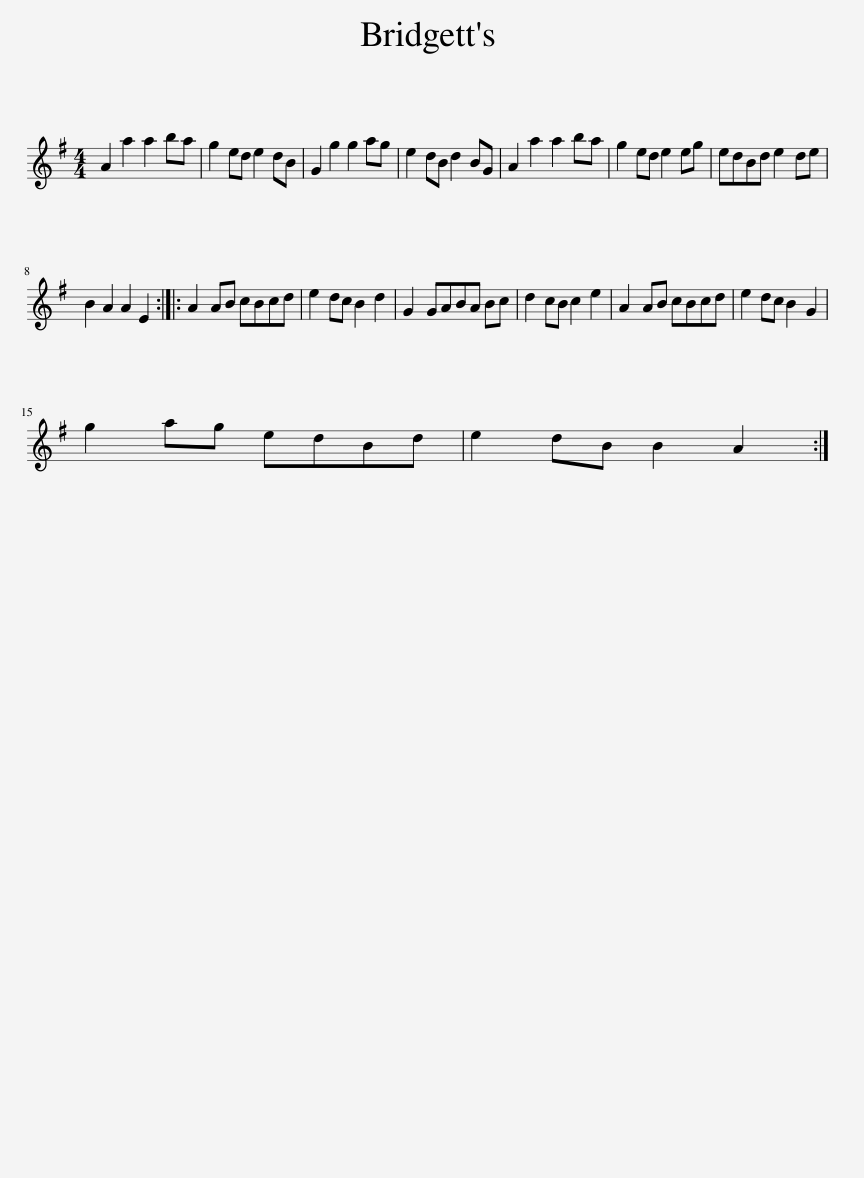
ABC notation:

X:1
L:1/8
M:4/4
I:linebreak $
K:G
V:1 treble
V:1
 A2 a2 a2 ba | g2 ed e2 dB | G2 g2 g2 ag | e2 dB d2 BG | A2 a2 a2 ba | %5
 g2 ed e2 eg | edBd e2 de |$ B2 A2 A2 E2 :: A2 AB cBcd | e2 dc B2 d2 | %10
 G2 GABA Bc | d2 cB c2 e2 | A2 AB cBcd | e2 dc B2 G2 |$ g2 ag edBd | %15
 e2 dB B2 A2 :| %16
